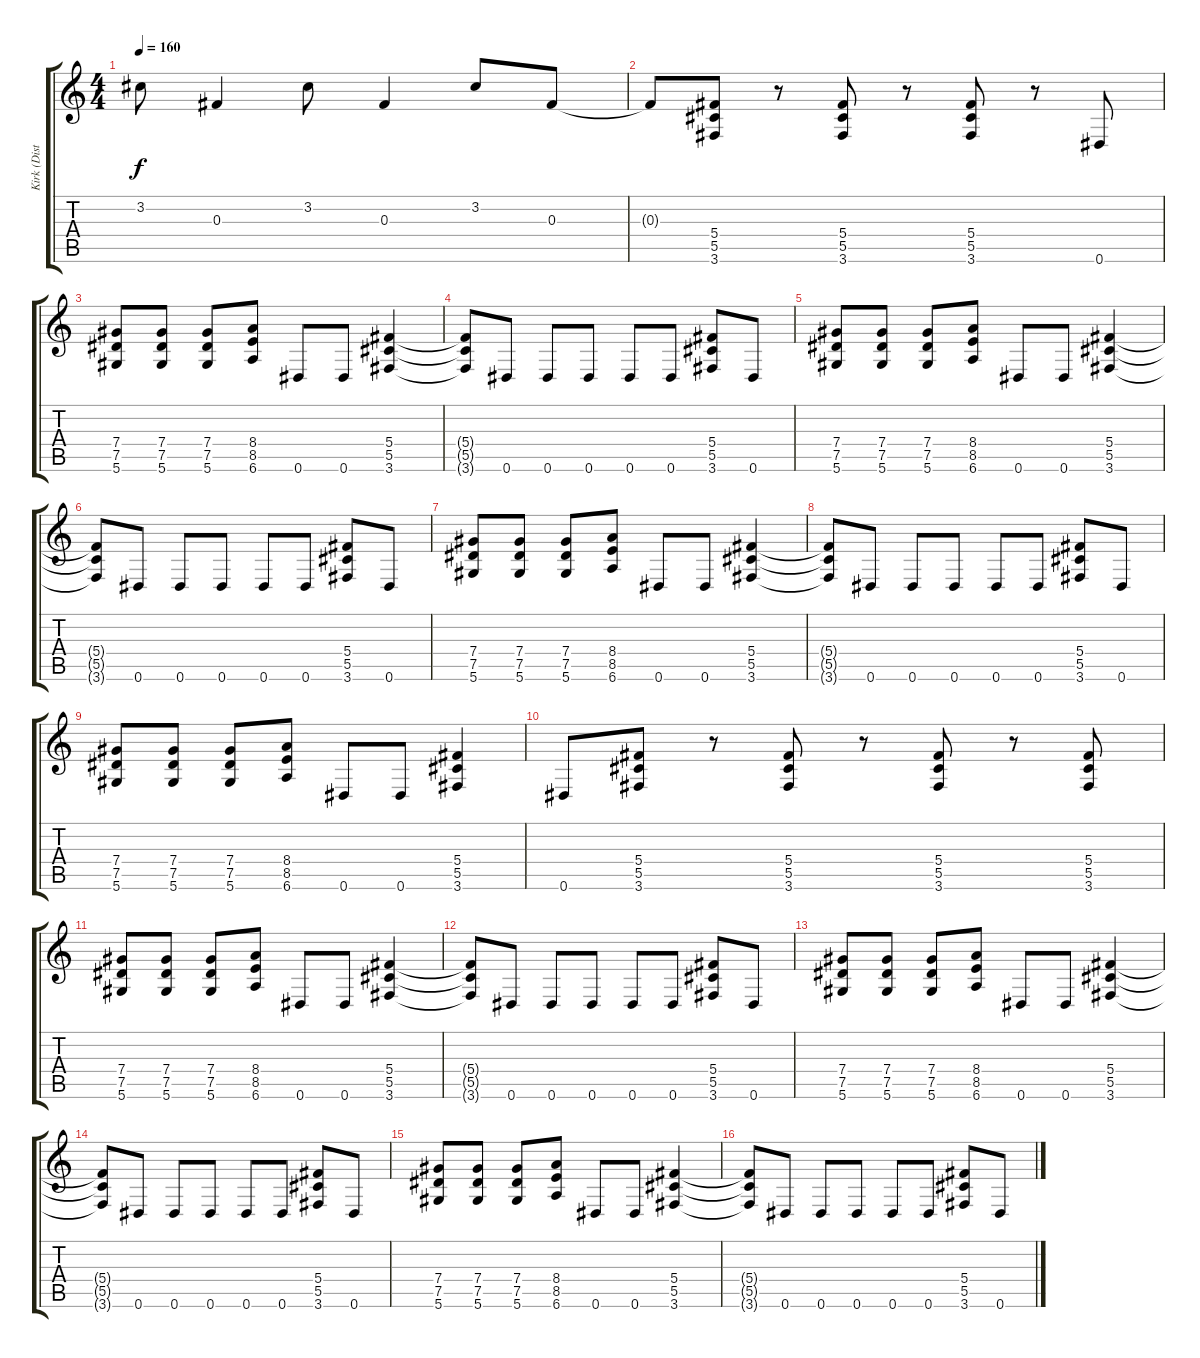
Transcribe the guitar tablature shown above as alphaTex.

\track ("Kirk (Distortion Guitar)" "Kirk (Dist") {instrument distortionguitar}
\staff {score tabs}
\tuning (Eb4 Bb3 Gb3 Db3 Ab2 Eb2) {hide}
\ts (4 4)
\tempo 160
\clef g2
\ks c
3.2.8{dy f} 0.3.4 3.2.8 0.3.4 3.2.8 0.3.8 |
0.3{t}.8 (5.4 5.5 3.6).8 r.8 (5.4 5.5 3.6).8 r.8 (5.4 5.5 3.6).8 r.8 0.6.8 |
(7.4 7.5 5.6).8 (7.4 7.5 5.6).8 (7.4 7.5 5.6).8 (8.4 8.5 6.6).8 0.6.8 0.6.8 (5.4 5.5 3.6).4 |
(5.4{t} 5.5{t} 3.6{t}).8 0.6.8 0.6.8 0.6.8 0.6.8 0.6.8 (5.4 5.5 3.6).8 0.6.8 |
(7.4 7.5 5.6).8 (7.4 7.5 5.6).8 (7.4 7.5 5.6).8 (8.4 8.5 6.6).8 0.6.8 0.6.8 (5.4 5.5 3.6).4 |
(5.4{t} 5.5{t} 3.6{t}).8 0.6.8 0.6.8 0.6.8 0.6.8 0.6.8 (5.4 5.5 3.6).8 0.6.8 |
(7.4 7.5 5.6).8 (7.4 7.5 5.6).8 (7.4 7.5 5.6).8 (8.4 8.5 6.6).8 0.6.8 0.6.8 (5.4 5.5 3.6).4 |
(5.4{t} 5.5{t} 3.6{t}).8 0.6.8 0.6.8 0.6.8 0.6.8 0.6.8 (5.4 5.5 3.6).8 0.6.8 |
(7.4 7.5 5.6).8 (7.4 7.5 5.6).8 (7.4 7.5 5.6).8 (8.4 8.5 6.6).8 0.6.8 0.6.8 (5.4 5.5 3.6).4 |
0.6.8 (5.4 5.5 3.6).8 r.8 (5.4 5.5 3.6).8 r.8 (5.4 5.5 3.6).8 r.8 (5.4 5.5 3.6).8 |
(7.4 7.5 5.6).8 (7.4 7.5 5.6).8 (7.4 7.5 5.6).8 (8.4 8.5 6.6).8 0.6.8 0.6.8 (5.4 5.5 3.6).4 |
(5.4{t} 5.5{t} 3.6{t}).8 0.6.8 0.6.8 0.6.8 0.6.8 0.6.8 (5.4 5.5 3.6).8 0.6.8 |
(7.4 7.5 5.6).8 (7.4 7.5 5.6).8 (7.4 7.5 5.6).8 (8.4 8.5 6.6).8 0.6.8 0.6.8 (5.4 5.5 3.6).4 |
(5.4{t} 5.5{t} 3.6{t}).8 0.6.8 0.6.8 0.6.8 0.6.8 0.6.8 (5.4 5.5 3.6).8 0.6.8 |
(7.4 7.5 5.6).8 (7.4 7.5 5.6).8 (7.4 7.5 5.6).8 (8.4 8.5 6.6).8 0.6.8 0.6.8 (5.4 5.5 3.6).4 |
(5.4{t} 5.5{t} 3.6{t}).8 0.6.8 0.6.8 0.6.8 0.6.8 0.6.8 (5.4 5.5 3.6).8 0.6.8
